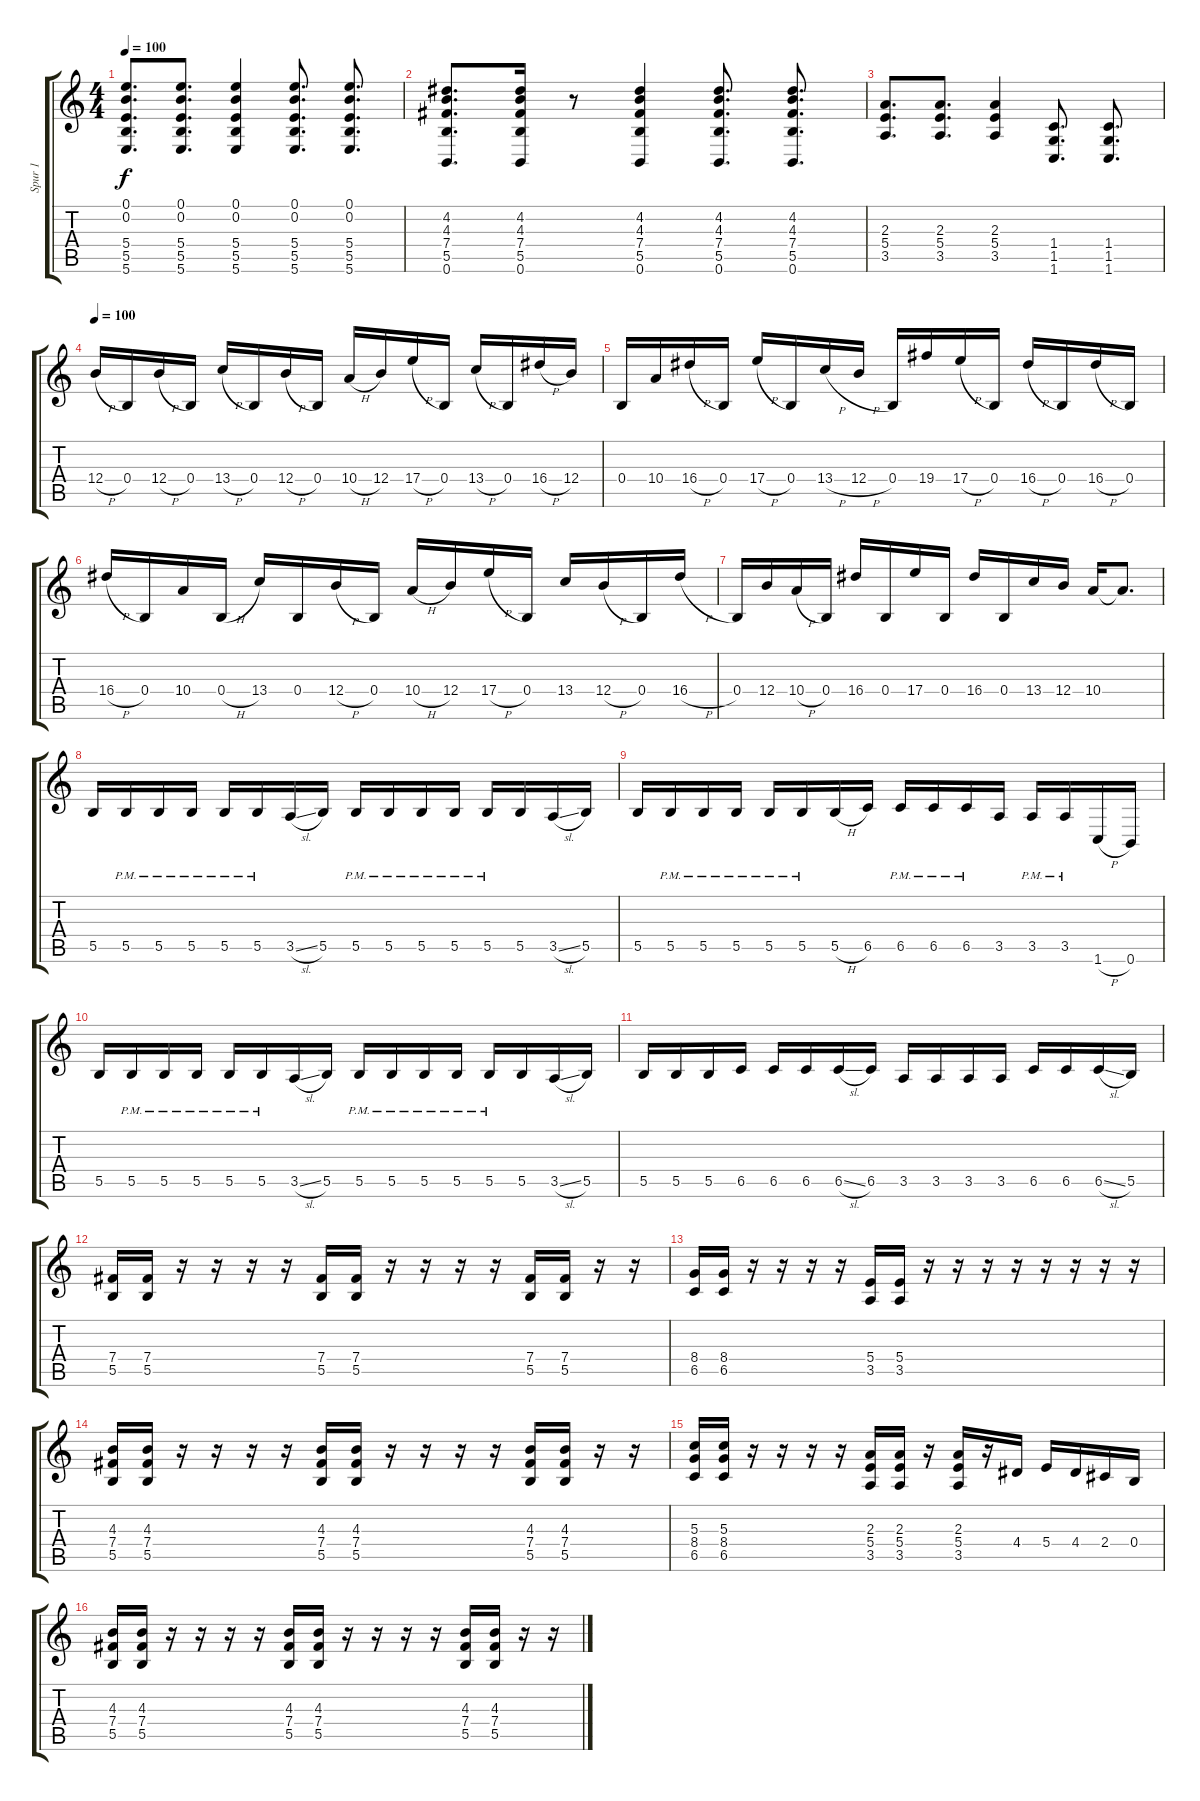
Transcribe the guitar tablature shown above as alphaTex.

\track ("Spur 1" "Spur 1") {instrument distortionguitar}
\staff {score tabs}
\tuning (E4 B3 G3 B2 Gb2 B1) {hide}
\ts (4 4)
\tempo 100
\clef g2
\ks c
(0.1 0.2 5.4 5.5 5.6).8{d dy f} (0.1 0.2 5.4 5.5 5.6).8{d} (0.1 0.2 5.4 5.5 5.6).4 (0.1 0.2 5.4 5.5 5.6).8{d} (0.1 0.2 5.4 5.5 5.6).8{d} |
(4.2 4.3 7.4 5.5 0.6).8{d} (4.2 4.3 7.4 5.5 0.6).16 r.8 (4.2 4.3 7.4 5.5 0.6).4 (4.2 4.3 7.4 5.5 0.6).8{d} (4.2 4.3 7.4 5.5 0.6).8{d} |
(2.3 5.4 3.5).8{d} (2.3 5.4 3.5).8{d} (2.3 5.4 3.5).4 (1.4 1.5 1.6).8{d} (1.4 1.5 1.6).8{d} |
\tempo 100
12.4{h}.16 0.4.16 12.4{h}.16 0.4.16 13.4{h}.16 0.4.16 12.4{h}.16 0.4.16 10.4{h}.16 12.4.16 17.4{h}.16 0.4.16 13.4{h}.16 0.4.16 16.4{h}.16 12.4.16 |
0.4.16 10.4.16 16.4{h}.16 0.4.16 17.4{h}.16 0.4.16 13.4{h}.16 12.4{h}.16 0.4.16 19.4.16 17.4{h}.16 0.4.16 16.4{h}.16 0.4.16 16.4{h}.16 0.4.16 |
16.4{h}.16 0.4.16 10.4.16 0.4{h}.16 13.4.16 0.4.16 12.4{h}.16 0.4.16 10.4{h}.16 12.4.16 17.4{h}.16 0.4.16 13.4.16 12.4{h}.16 0.4.16 16.4{h}.16 |
0.4.16 12.4.16 10.4{h}.16 0.4.16 16.4.16 0.4.16 17.4.16 0.4.16 16.4.16 0.4.16 13.4.16 12.4.16 10.4.16 10.4{t}.8{d} |
5.5.16 5.5{pm}.16 5.5{pm}.16 5.5{pm}.16 5.5{pm}.16 5.5{pm}.16 3.5{sl}.16 5.5.16 5.5{pm}.16 5.5{pm}.16 5.5{pm}.16 5.5{pm}.16 5.5{pm}.16 5.5.16 3.5{sl}.16 5.5.16 |
5.5.16 5.5{pm}.16 5.5{pm}.16 5.5{pm}.16 5.5{pm}.16 5.5{pm}.16 5.5{h}.16 6.5.16 6.5{pm}.16 6.5{pm}.16 6.5{pm}.16 3.5.16 3.5{pm}.16 3.5{pm}.16 1.6{h}.16 0.6.16 |
5.5.16 5.5{pm}.16 5.5{pm}.16 5.5{pm}.16 5.5{pm}.16 5.5{pm}.16 3.5{sl}.16 5.5.16 5.5{pm}.16 5.5{pm}.16 5.5{pm}.16 5.5{pm}.16 5.5{pm}.16 5.5.16 3.5{sl}.16 5.5.16 |
5.5.16 5.5.16 5.5.16 6.5.16 6.5.16 6.5.16 6.5{sl}.16 6.5.16 3.5.16 3.5.16 3.5.16 3.5.16 6.5.16 6.5.16 6.5{sl}.16 5.5.16 |
(7.4 5.5).16 (7.4 5.5).16 r.16 r.16 r.16 r.16 (7.4 5.5).16 (7.4 5.5).16 r.16 r.16 r.16 r.16 (7.4 5.5).16 (7.4 5.5).16 r.16 r.16 |
(8.4 6.5).16 (8.4 6.5).16 r.16 r.16 r.16 r.16 (5.4 3.5).16 (5.4 3.5).16 r.16 r.16 r.16 r.16 r.16 r.16 r.16 r.16 |
(4.3 7.4 5.5).16 (4.3 7.4 5.5).16 r.16 r.16 r.16 r.16 (4.3 7.4 5.5).16 (4.3 7.4 5.5).16 r.16 r.16 r.16 r.16 (4.3 7.4 5.5).16 (4.3 7.4 5.5).16 r.16 r.16 |
(5.3 8.4 6.5).16 (5.3 8.4 6.5).16 r.16 r.16 r.16 r.16 (2.3 5.4 3.5).16 (2.3 5.4 3.5).16 r.16 (2.3 5.4 3.5).16 r.16 4.4.16 5.4.16 4.4.16 2.4.16 0.4.16 |
(4.3 7.4 5.5).16 (4.3 7.4 5.5).16 r.16 r.16 r.16 r.16 (4.3 7.4 5.5).16 (4.3 7.4 5.5).16 r.16 r.16 r.16 r.16 (4.3 7.4 5.5).16 (4.3 7.4 5.5).16 r.16 r.16
